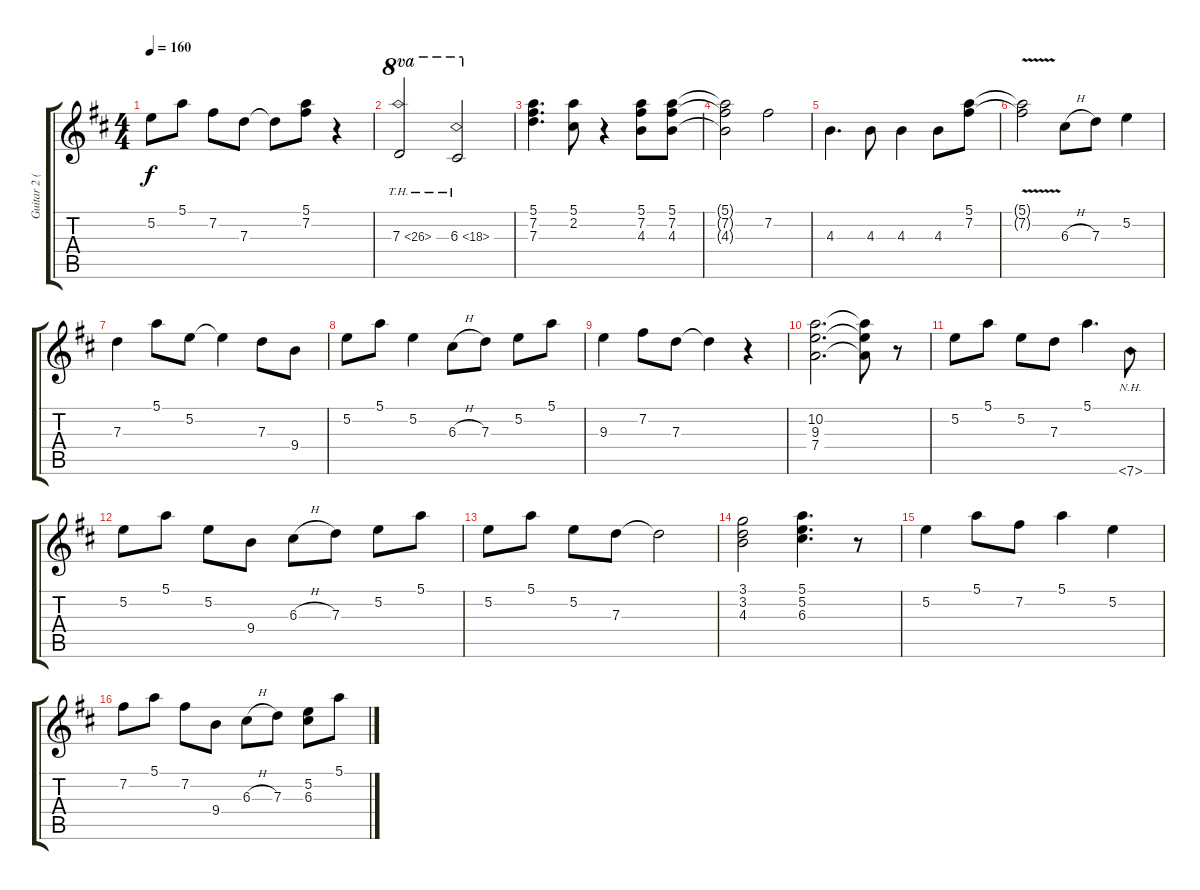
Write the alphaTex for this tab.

\track ("Guitar 2 (clean)" "Guitar 2 (") {instrument electricguitarclean}
\staff {score tabs}
\tuning (E4 B3 G3 D3 A2 E2) {hide}
\ts (4 4)
\tempo 160
\clef g2
\ks d
5.2.8{dy f} 5.1.8 7.2.8 7.3.8 7.3{t}.8 (5.1 7.2).8 r.4 |
7.3{th 19}.2{ot 8va} 6.3{th 12}.2{ot 8va} |
(5.1 7.2 7.3).4{d} (5.1 2.2).8 r.4 (5.1 7.2 4.3).8 (5.1 7.2 4.3).8 |
(5.1{t} 7.2{t} 4.3{t}).2 7.2.2 |
4.3.4{d} 4.3.8 4.3.4 4.3.8 (5.1 7.2).8 |
(5.1{v t} 7.2{v t}).2 6.3{h}.8 7.3.8 5.2.4 |
7.3.4 5.1.8 5.2.8 5.2{t}.4 7.3.8 9.4.8 |
5.2.8 5.1.8 5.2.4 6.3{h}.8 7.3.8 5.2.8 5.1.8 |
9.3.4 7.2.8 7.3.8 7.3{t}.4 r.4 |
(10.2 9.3 7.4).2{d} (10.2{t} 9.3{t} 7.4{t}).8 r.8 |
5.2.8 5.1.8 5.2.8 7.3.8 5.1.4{d} 7.6{nh}.8 |
5.2.8 5.1.8 5.2.8 9.4.8 6.3{h}.8 7.3.8 5.2.8 5.1.8 |
5.2.8 5.1.8 5.2.8 7.3.8 7.3{t}.2 |
(3.1 3.2 4.3).2 (5.1 5.2 6.3).4{d} r.8 |
5.2.4 5.1.8 7.2.8 5.1.4 5.2.4 |
7.2.8 5.1.8 7.2.8 9.4.8 6.3{h}.8 7.3.8 (5.2 6.3).8 5.1.8
